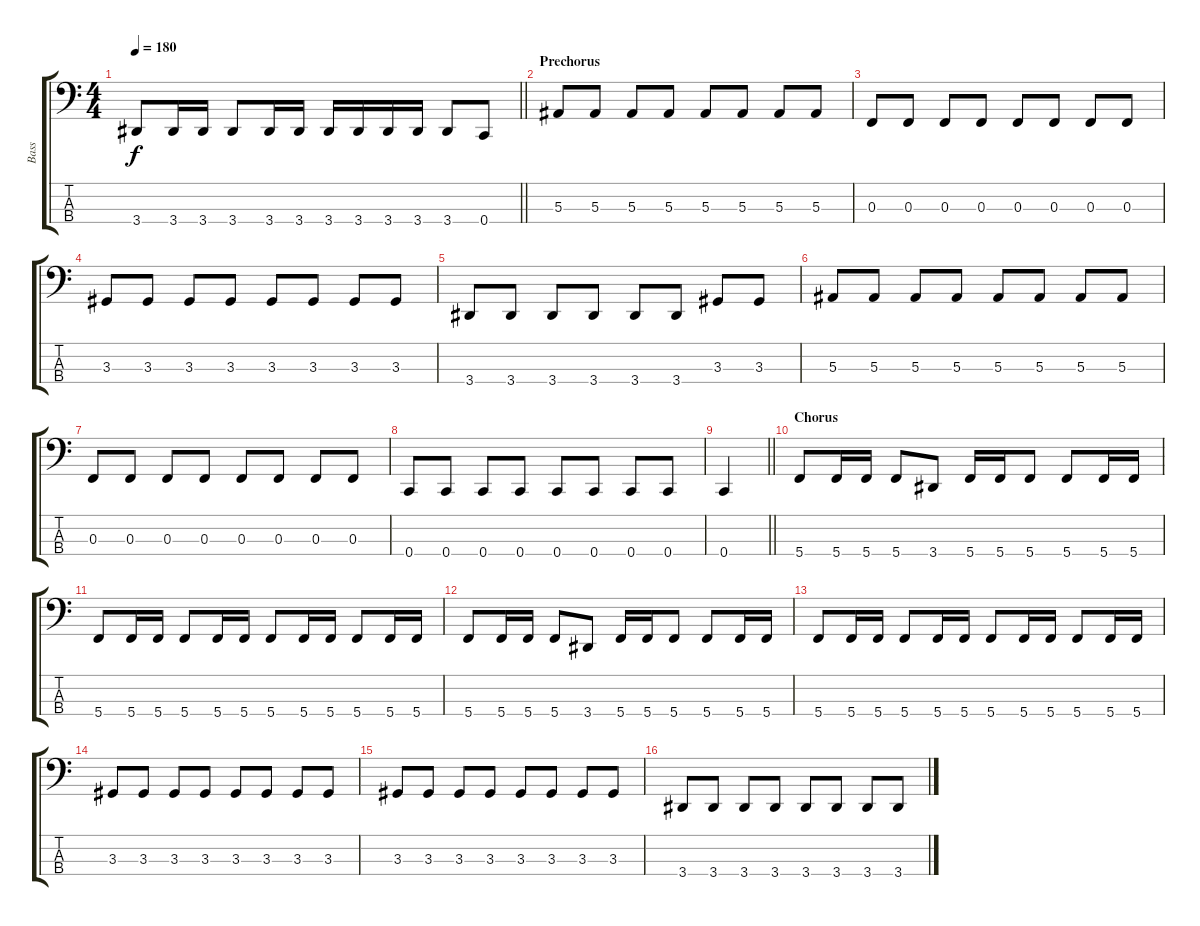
\track ("Bass" "Bass") {instrument electricbasspick}
\staff {score tabs}
\tuning (Eb2 Bb1 F1 C1) {hide}
\ts (4 4)
\tempo 180
\clef f4
\barLineRight lightlight
\ks c
3.4.8{dy f} 3.4.16 3.4.16 3.4.8 3.4.16 3.4.16 3.4.16 3.4.16 3.4.16 3.4.16 3.4.8 0.4.8 |
\section ("" "Prechorus")
5.3.8 5.3.8 5.3.8 5.3.8 5.3.8 5.3.8 5.3.8 5.3.8 |
0.3.8 0.3.8 0.3.8 0.3.8 0.3.8 0.3.8 0.3.8 0.3.8 |
3.3.8 3.3.8 3.3.8 3.3.8 3.3.8 3.3.8 3.3.8 3.3.8 |
3.4.8 3.4.8 3.4.8 3.4.8 3.4.8 3.4.8 3.3.8 3.3.8 |
5.3.8 5.3.8 5.3.8 5.3.8 5.3.8 5.3.8 5.3.8 5.3.8 |
0.3.8 0.3.8 0.3.8 0.3.8 0.3.8 0.3.8 0.3.8 0.3.8 |
0.4.8 0.4.8 0.4.8 0.4.8 0.4.8 0.4.8 0.4.8 0.4.8 |
\barLineRight lightlight
0.4.4 |
\section ("" "Chorus")
5.4.8 5.4.16 5.4.16 5.4.8 3.4.8 5.4.16 5.4.16 5.4.8 5.4.8 5.4.16 5.4.16 |
5.4.8 5.4.16 5.4.16 5.4.8 5.4.16 5.4.16 5.4.8 5.4.16 5.4.16 5.4.8 5.4.16 5.4.16 |
5.4.8 5.4.16 5.4.16 5.4.8 3.4.8 5.4.16 5.4.16 5.4.8 5.4.8 5.4.16 5.4.16 |
5.4.8 5.4.16 5.4.16 5.4.8 5.4.16 5.4.16 5.4.8 5.4.16 5.4.16 5.4.8 5.4.16 5.4.16 |
3.3.8 3.3.8 3.3.8 3.3.8 3.3.8 3.3.8 3.3.8 3.3.8 |
3.3.8 3.3.8 3.3.8 3.3.8 3.3.8 3.3.8 3.3.8 3.3.8 |
3.4.8 3.4.8 3.4.8 3.4.8 3.4.8 3.4.8 3.4.8 3.4.8
